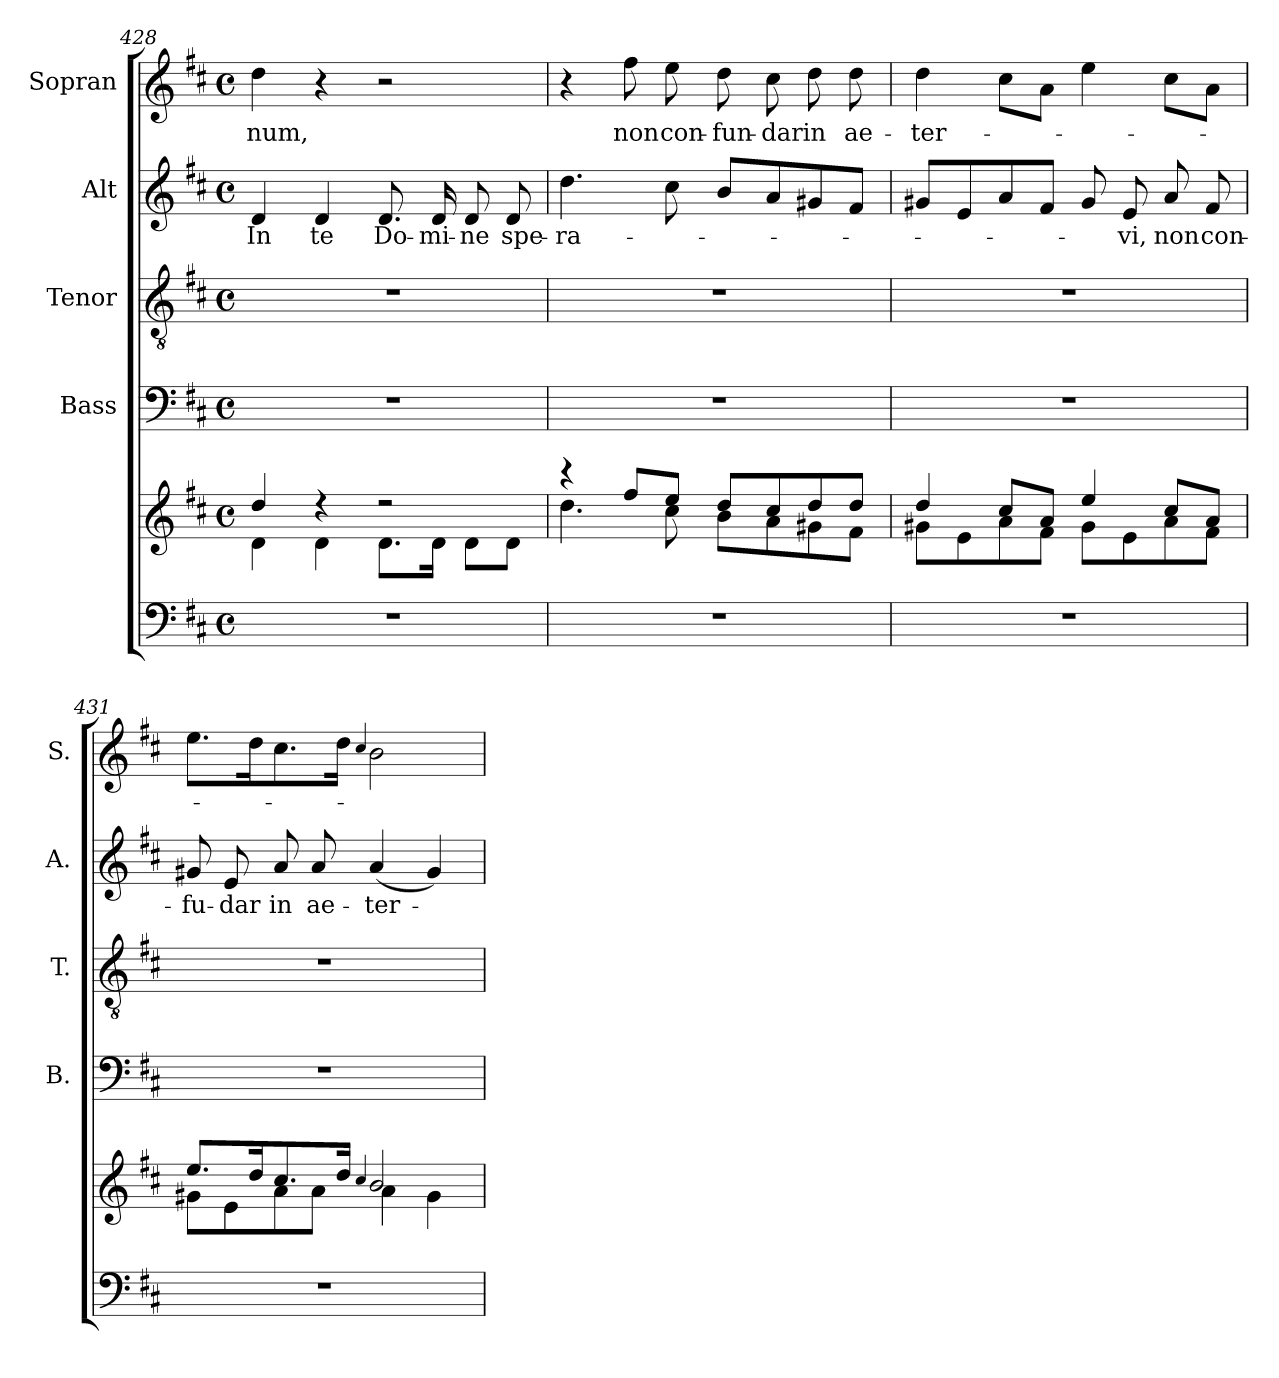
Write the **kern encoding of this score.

**kern	**kern	**kern	**kern	**kern	**text	**kern	**text
*part5	*part5	*part4	*part3	*part2	*part2	*part1	*part1
*staff6	*staff5	*staff4	*staff3	*staff2	*staff2	*staff1	*staff1
*	*	*I"Bass	*I"Tenor	*I"Alt	*	*I"Sopran	*
*	*	*I'B.	*I'T.	*I'A.	*	*I'S.	*
!!LO:LB:g=z
*clefF4	*clefG2	*clefF4	*clefGv2	*clefG2	*	*clefG2	*
*k[f#c#]	*k[f#c#]	*k[f#c#]	*k[f#c#]	*k[f#c#]	*	*k[f#c#]	*
*D:	*D:	*D:	*D:	*D:	*	*D:	*
*M4/4	*M4/4	*M4/4	*M4/4	*M4/4	*	*M4/4	*
*met(c)	*met(c)	*met(c)	*met(c)	*met(c)	*	*met(c)	*
=428	=428	=428	=428	=428	=428	=428	=428
*	*^	*	*	*	*	*	*
!	!	!	!	!	!	!LO:LY:b	!	!LO:LY:b
1r	4dd/	4d\	1r	1r	4d/	In	4dd\	-num,
!	!	!	!	!	!	!LO:LY:b	!	!
.	4rdd	4d\	.	.	4d/	te	4r	.
!	!	!	!	!	!	!LO:LY:b	!	!
.	2rdd	8.d\L	.	.	8.d/	Do-	2r	.
!	!	!	!	!	!	!LO:LY:b	!	!
.	.	16d\Jk	.	.	16d/	-mi-	.	.
!	!	!	!	!	!	!LO:LY:b	!	!
.	.	8d\L	.	.	8d/	-ne	.	.
!	!	!	!	!	!	!LO:LY:b	!	!
.	.	8d\J	.	.	8d/	spe-	.	.
!!LO:PB:g=z
=429	=429	=429	=429	=429	=429	=429	=429	=429
!	!	!	!	!	!	!LO:LY:b	!	!
1r	4rbb	4.dd\	1r	1r	4.dd\	-ra-	4r	.
!	!	!	!	!	!	!	!	!LO:LY:b
.	8ff#/L	.	.	.	.	.	8ff#\	non
!	!	!	!	!	!	!	!	!LO:LY:b
.	8ee/J	8cc#\	.	.	8cc#\	.	8ee\	con-
!	!	!	!	!	!	!	!	!LO:LY:b
.	8dd/L	8b\L	.	.	8b/L	.	8dd\	-fun-
!	!	!	!	!	!	!	!	!LO:LY:b
.	8cc#/	8a\	.	.	8a/	.	8cc#\	-dar
!	!	!	!	!	!	!	!	!LO:LY:b
.	8dd/	8g#X\	.	.	8g#X/	.	8dd\	in
!	!	!	!	!	!	!	!	!LO:LY:b
.	8dd/J	8f#\J	.	.	8f#/J	.	8dd\	ae-
!!LO:LB:g=z
=430	=430	=430	=430	=430	=430	=430	=430	=430
!	!	!	!	!	!	!	!	!LO:LY:b
1r	4dd/	8g#X\L	1r	1r	8g#X/L	.	4dd\	-ter-
.	.	8e\	.	.	8e/	.	.	.
.	8cc#/L	8a\	.	.	8a/	.	8cc#\L	.
.	8a/J	8f#\J	.	.	8f#/J	.	8a\J	.
.	4ee/	8g#\L	.	.	8g#/	.	4ee\	.
!	!	!	!	!	!	!LO:LY:b	!	!
.	.	8e\	.	.	8e/	-vi,	.	.
!	!	!	!	!	!	!LO:LY:b	!	!
.	8cc#/L	8a\	.	.	8a/	non	8cc#\L	.
!	!	!	!	!	!	!LO:LY:b	!	!
.	8a/J	8f#\J	.	.	8f#/	con-	8a\J	.
!!LO:PB:g=z
=431	=431	=431	=431	=431	=431	=431	=431	=431
!	!	!	!	!	!	!LO:LY:b	!	!
1r	8.ee/L	8g#X\L	1r	1r	8g#X/	-fu-	8.ee\L	.
!	!	!	!	!	!	!LO:LY:b	!	!
.	.	8e\	.	.	8e/	-dar	.	.
.	16dd/k	.	.	.	.	.	16dd\k	.
!	!	!	!	!	!	!LO:LY:b	!	!
.	8.cc#/	8a\	.	.	8a/	in	8.cc#\	.
!	!	!	!	!	!	!LO:LY:b	!	!
.	.	8a\J	.	.	8a/	ae-	.	.
.	16dd/Jk	.	.	.	.	.	16dd\Jk	.
.	4qqcc#/	.	.	.	.	.	4qqcc#/	.
!	!	!	!	!	!	!LO:LY:b	!	!
.	2b/	4a\	.	.	(<4a/	-ter-	2b\	.
.	.	4g#\	.	.	4g#/)	.	.	.
*	*v	*v	*	*	*	*	*	*
=	=	=	=	=	=	=	=
*-	*-	*-	*-	*-	*-	*-	*-
